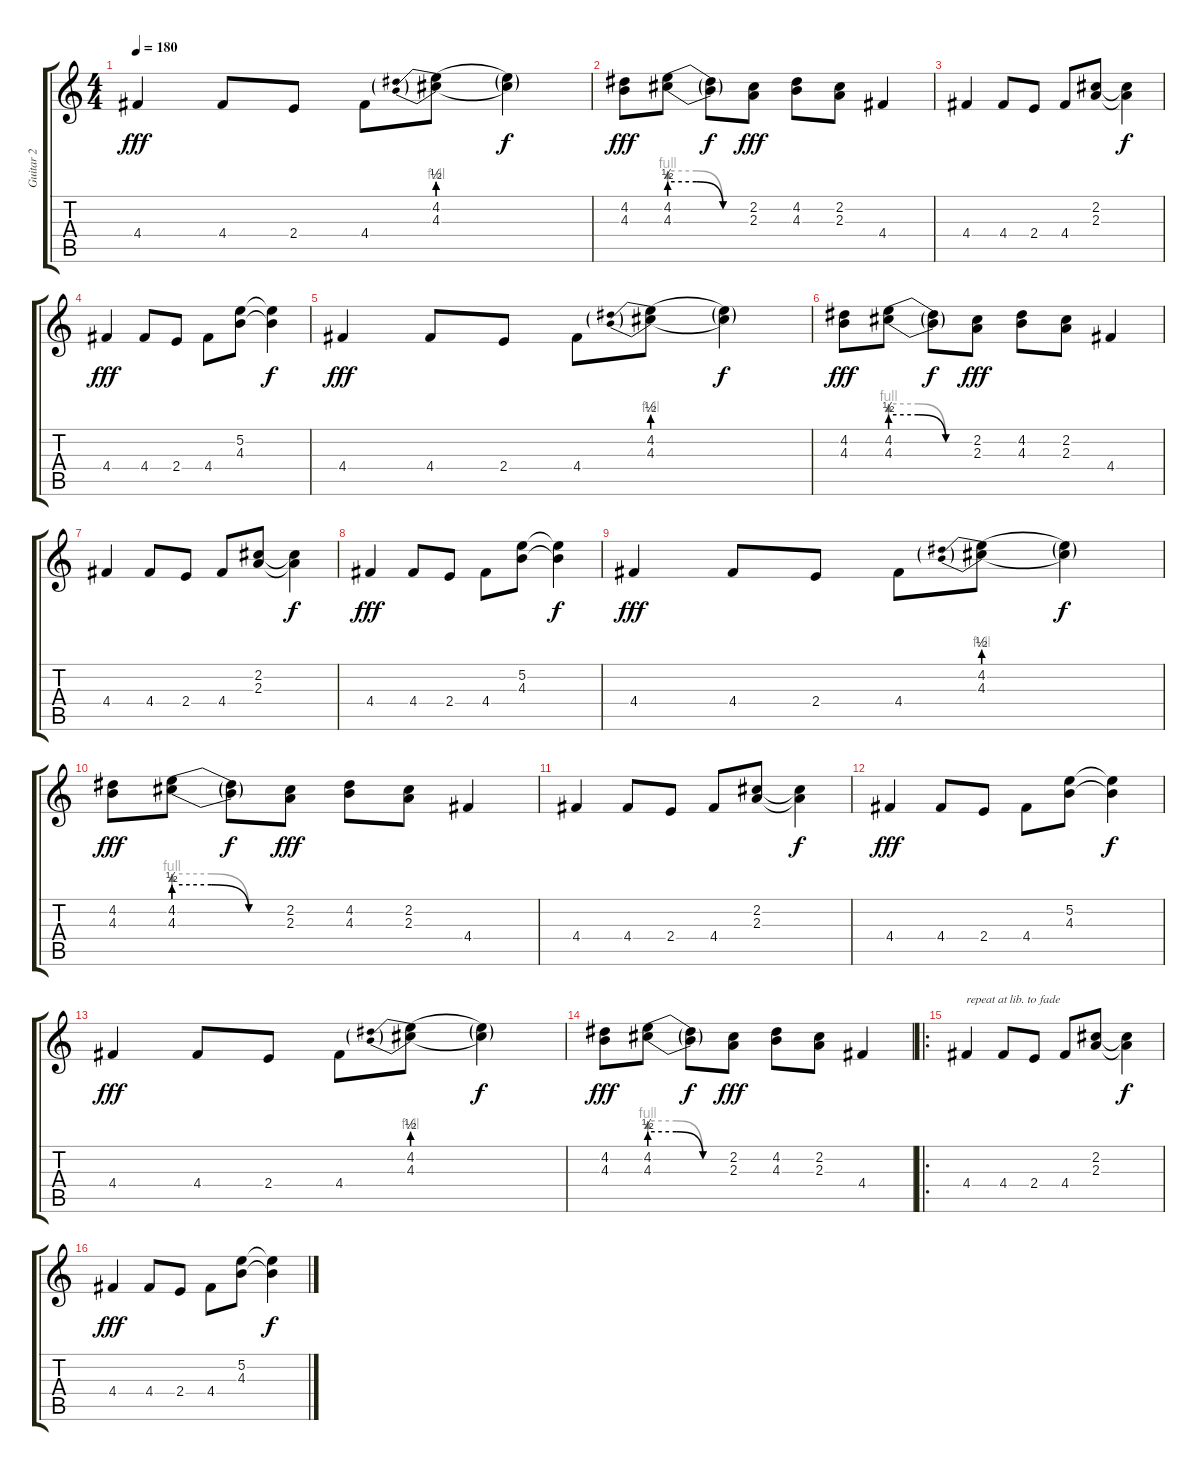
\track ("Guitar 2" "Guitar 2") {instrument distortionguitar}
\staff {score tabs}
\tuning (E4 B3 G3 D3 A2 E2) {hide}
\ts (4 4)
\tempo 180
\clef g2
\ks c
4.4.4{dy fff} 4.4.8 2.4.8 4.4.8 (4.2{be (prebend 0 2 60 2)} 4.3{be (prebend 0 4 60 4)}).8 (4.2{t} 4.3{t}).4{dy f} |
(4.2 4.3).8{dy fff} (4.2{be (custom 0 2 20 2 40 0 60 0)} 4.3{be (custom 0 4 20 4 40 0 60 0)}).8 (4.2{t} 4.3{t}).8{dy f} (2.2 2.3).8{dy fff} (4.2 4.3).8 (2.2 2.3).8 4.4.4 |
4.4.4 4.4.8 2.4.8 4.4.8 (2.2 2.3).8 (2.2{t} 2.3{t}).4{dy f} |
4.4.4{dy fff} 4.4.8 2.4.8 4.4.8 (5.2 4.3).8 (5.2{t} 4.3{t}).4{dy f} |
4.4.4{dy fff} 4.4.8 2.4.8 4.4.8 (4.2{be (prebend 0 2 60 2)} 4.3{be (prebend 0 4 60 4)}).8 (4.2{t} 4.3{t}).4{dy f} |
(4.2 4.3).8{dy fff} (4.2{be (custom 0 2 20 2 40 0 60 0)} 4.3{be (custom 0 4 20 4 40 0 60 0)}).8 (4.2{t} 4.3{t}).8{dy f} (2.2 2.3).8{dy fff} (4.2 4.3).8 (2.2 2.3).8 4.4.4 |
4.4.4 4.4.8 2.4.8 4.4.8 (2.2 2.3).8 (2.2{t} 2.3{t}).4{dy f} |
4.4.4{dy fff} 4.4.8 2.4.8 4.4.8 (5.2 4.3).8 (5.2{t} 4.3{t}).4{dy f} |
4.4.4{dy fff} 4.4.8 2.4.8 4.4.8 (4.2{be (prebend 0 2 60 2)} 4.3{be (prebend 0 4 60 4)}).8 (4.2{t} 4.3{t}).4{dy f} |
(4.2 4.3).8{dy fff} (4.2{be (custom 0 2 20 2 40 0 60 0)} 4.3{be (custom 0 4 20 4 40 0 60 0)}).8 (4.2{t} 4.3{t}).8{dy f} (2.2 2.3).8{dy fff} (4.2 4.3).8 (2.2 2.3).8 4.4.4 |
4.4.4 4.4.8 2.4.8 4.4.8 (2.2 2.3).8 (2.2{t} 2.3{t}).4{dy f} |
4.4.4{dy fff} 4.4.8 2.4.8 4.4.8 (5.2 4.3).8 (5.2{t} 4.3{t}).4{dy f} |
4.4.4{dy fff} 4.4.8 2.4.8 4.4.8 (4.2{be (prebend 0 2 60 2)} 4.3{be (prebend 0 4 60 4)}).8 (4.2{t} 4.3{t}).4{dy f} |
(4.2 4.3).8{dy fff} (4.2{be (custom 0 2 20 2 40 0 60 0)} 4.3{be (custom 0 4 20 4 40 0 60 0)}).8 (4.2{t} 4.3{t}).8{dy f} (2.2 2.3).8{dy fff} (4.2 4.3).8 (2.2 2.3).8 4.4.4 |
\ro
4.4.4{txt "repeat at lib. to fade"} 4.4.8 2.4.8 4.4.8 (2.2 2.3).8 (2.2{t} 2.3{t}).4{dy f} |
4.4.4{dy fff} 4.4.8 2.4.8 4.4.8 (5.2 4.3).8 (5.2{t} 4.3{t}).4{dy f}
